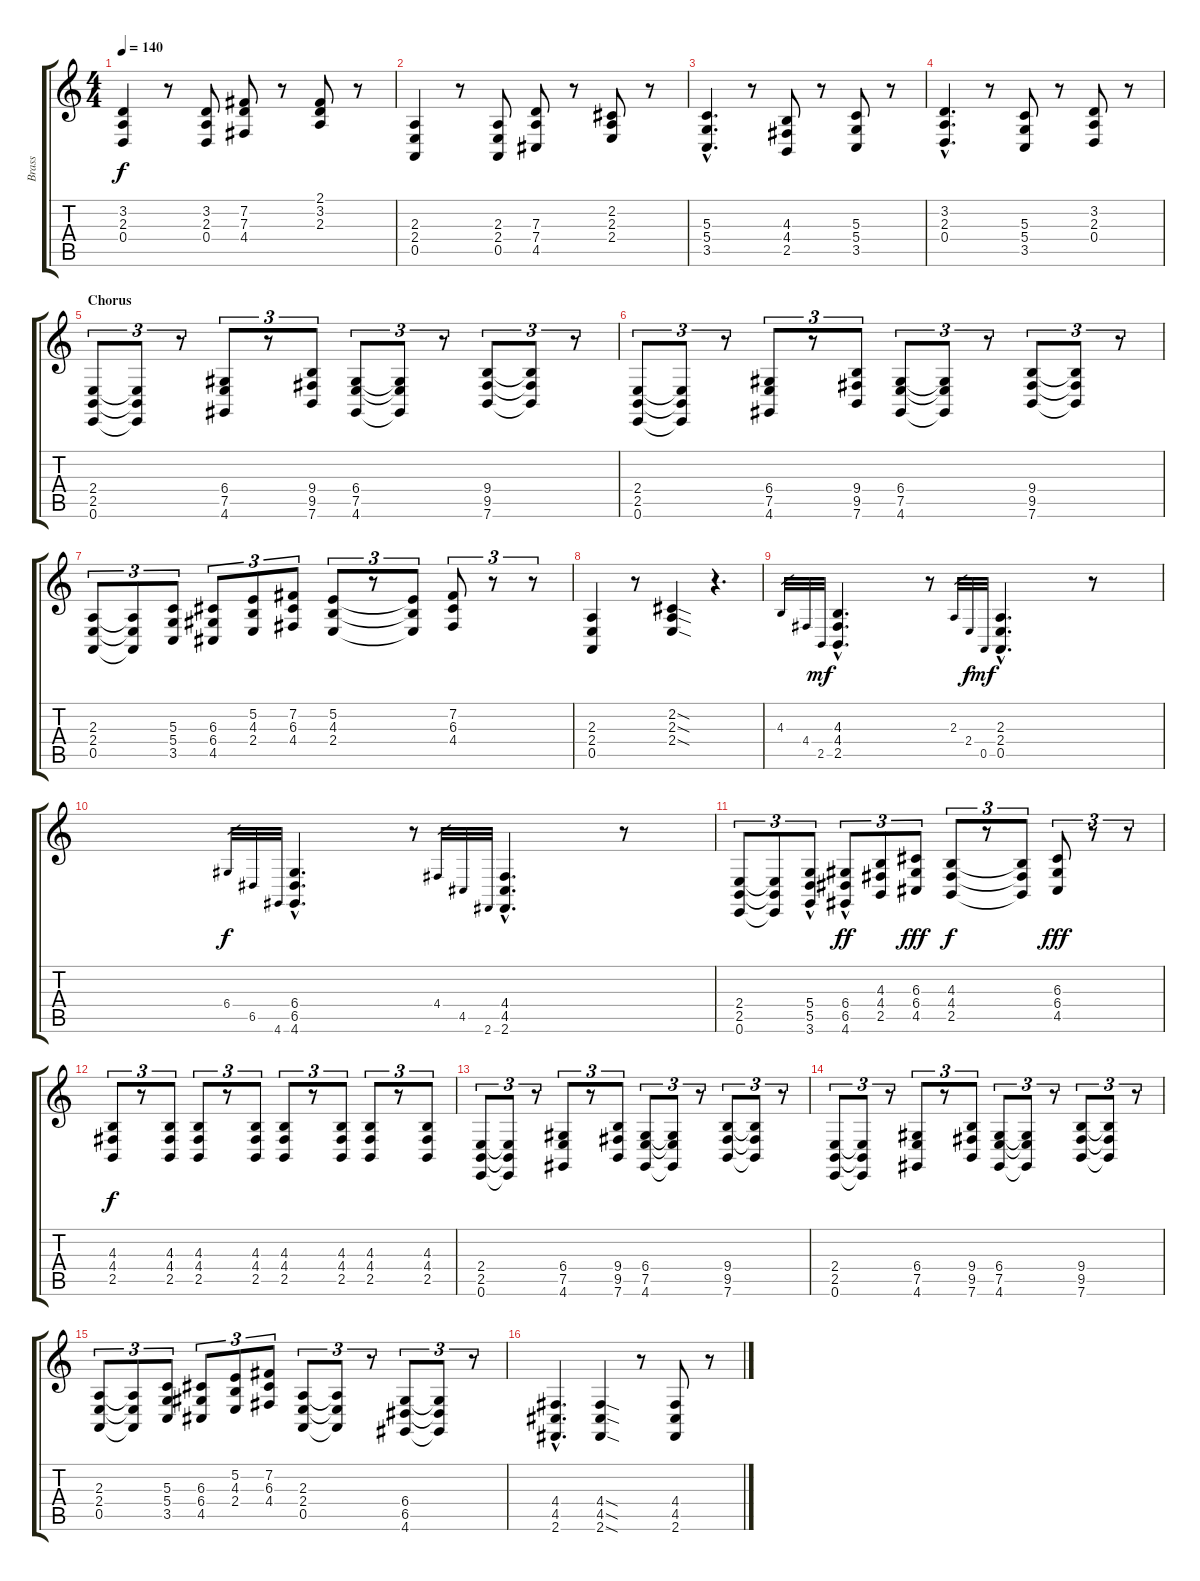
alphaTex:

\track ("Brass" "Brass") {instrument brasssection}
\staff {score tabs}
\tuning (E4 B3 G3 D3 A2 E2) {hide}
\ts (4 4)
\tempo 140
\clef g2
\ks c
(3.2 2.3 0.4).4{dy f} r.8 (3.2 2.3 0.4).8 (7.2 7.3 4.4).8 r.8 (2.1 3.2 2.3).8 r.8 |
(2.3 2.4 0.5).4 r.8 (2.3 2.4 0.5).8 (7.3 7.4 4.5).8 r.8 (2.2 2.3 2.4).8 r.8 |
(5.3{hac} 5.4{hac} 3.5{hac}).4{d} r.8 (4.3 4.4 2.5).8 r.8 (5.3 5.4 3.5).8 r.8 |
(3.2{hac} 2.3{hac} 0.4{hac}).4{d} r.8 (5.3 5.4 3.5).8 r.8 (3.2 2.3 0.4).8 r.8 |
\section ("" "Chorus")
(2.4 2.5 0.6).8{tu (3 2)} (2.4{t} 2.5{t} 0.6{t}).8{tu (3 2)} r.8{tu (3 2)} (6.4 7.5 4.6).8{tu (3 2)} r.8{tu (3 2)} (9.4 9.5 7.6).8{tu (3 2)} (6.4 7.5 4.6).8{tu (3 2)} (6.4{t} 7.5{t} 4.6{t}).8{tu (3 2)} r.8{tu (3 2)} (9.4 9.5 7.6).8{tu (3 2)} (9.4{t} 9.5{t} 7.6{t}).8{tu (3 2)} r.8{tu (3 2)} |
(2.4 2.5 0.6).8{tu (3 2)} (2.4{t} 2.5{t} 0.6{t}).8{tu (3 2)} r.8{tu (3 2)} (6.4 7.5 4.6).8{tu (3 2)} r.8{tu (3 2)} (9.4 9.5 7.6).8{tu (3 2)} (6.4 7.5 4.6).8{tu (3 2)} (6.4{t} 7.5{t} 4.6{t}).8{tu (3 2)} r.8{tu (3 2)} (9.4 9.5 7.6).8{tu (3 2)} (9.4{t} 9.5{t} 7.6{t}).8{tu (3 2)} r.8{tu (3 2)} |
(2.3 2.4 0.5).8{tu (3 2)} (2.3{t} 2.4{t} 0.5{t}).8{tu (3 2)} (5.3 5.4 3.5).8{tu (3 2)} (6.3 6.4 4.5).8{tu (3 2)} (5.2 4.3 2.4).8{tu (3 2)} (7.2 6.3 4.4).8{tu (3 2)} (5.2 4.3 2.4).8{tu (3 2)} r.8{tu (3 2)} (5.2{t} 4.3{t} 2.4{t}).8{tu (3 2)} (7.2 6.3 4.4).8{tu (3 2)} r.8{tu (3 2)} r.8{tu (3 2)} |
(2.3 2.4 0.5).4 r.8 (2.2{sod} 2.3{sod} 2.4{sod}).4 r.4{d} |
4.3.32{gr} 4.4.32{gr} 2.5.32{gr dy mf} (4.3{hac} 4.4{hac} 2.5{hac}).4{d} r.8 2.3.32{gr} 2.4.32{gr dy f} 0.5.32{gr dy mf} (2.3{hac} 2.4{hac} 0.5{hac}).4{d} r.8 |
6.4.32{gr dy f} 6.5.32{gr} 4.6.32{gr} (6.4{hac} 6.5{hac} 4.6{hac}).4{d} r.8 4.4.32{gr} 4.5.32{gr} 2.6.32{gr} (4.4{hac} 4.5{hac} 2.6{hac}).4{d} r.8 |
(2.4 2.5 0.6).8{tu (3 2)} (2.4{t} 2.5{t} 0.6{t}).8{tu (3 2)} (5.4{hac} 5.5 3.6{hac}).8{tu (3 2)} (6.4 6.5 4.6{hac}).8{tu (3 2) dy ff} (4.3 4.4 2.5).8{tu (3 2)} (6.3 6.4 4.5).8{tu (3 2) dy fff} (4.3 4.4 2.5).8{tu (3 2) dy f} r.8{tu (3 2)} (4.3{t} 4.4{t} 2.5{t}).8{tu (3 2)} (6.3 6.4 4.5).8{tu (3 2) dy fff} r.8{tu (3 2)} r.8{tu (3 2)} |
(4.3 4.4 2.5).8{tu (3 2) dy f} r.8{tu (3 2)} (4.3 4.4 2.5).8{tu (3 2)} (4.3 4.4 2.5).8{tu (3 2)} r.8{tu (3 2)} (4.3 4.4 2.5).8{tu (3 2)} (4.3 4.4 2.5).8{tu (3 2)} r.8{tu (3 2)} (4.3 4.4 2.5).8{tu (3 2)} (4.3 4.4 2.5).8{tu (3 2)} r.8{tu (3 2)} (4.3 4.4 2.5).8{tu (3 2)} |
(2.4 2.5 0.6).8{tu (3 2)} (2.4{t} 2.5{t} 0.6{t}).8{tu (3 2)} r.8{tu (3 2)} (6.4 7.5 4.6).8{tu (3 2)} r.8{tu (3 2)} (9.4 9.5 7.6).8{tu (3 2)} (6.4 7.5 4.6).8{tu (3 2)} (6.4{t} 7.5{t} 4.6{t}).8{tu (3 2)} r.8{tu (3 2)} (9.4 9.5 7.6).8{tu (3 2)} (9.4{t} 9.5{t} 7.6{t}).8{tu (3 2)} r.8{tu (3 2)} |
(2.4 2.5 0.6).8{tu (3 2)} (2.4{t} 2.5{t} 0.6{t}).8{tu (3 2)} r.8{tu (3 2)} (6.4 7.5 4.6).8{tu (3 2)} r.8{tu (3 2)} (9.4 9.5 7.6).8{tu (3 2)} (6.4 7.5 4.6).8{tu (3 2)} (6.4{t} 7.5{t} 4.6{t}).8{tu (3 2)} r.8{tu (3 2)} (9.4 9.5 7.6).8{tu (3 2)} (9.4{t} 9.5{t} 7.6{t}).8{tu (3 2)} r.8{tu (3 2)} |
(2.3 2.4 0.5).8{tu (3 2)} (2.3{t} 2.4{t} 0.5{t}).8{tu (3 2)} (5.3 5.4 3.5).8{tu (3 2)} (6.3 6.4 4.5).8{tu (3 2)} (5.2 4.3 2.4).8{tu (3 2)} (7.2 6.3 4.4).8{tu (3 2)} (2.3 2.4 0.5).8{tu (3 2)} (2.3{t} 2.4{t} 0.5{t}).8{tu (3 2)} r.8{tu (3 2)} (6.4 6.5 4.6).8{tu (3 2)} (6.4{t} 6.5{t} 4.6{t}).8{tu (3 2)} r.8{tu (3 2)} |
(4.4{hac} 4.5{hac} 2.6{hac}).4{d} (4.4{sod} 4.5{sod} 2.6{sod}).4 r.8 (4.4 4.5 2.6).8 r.8
